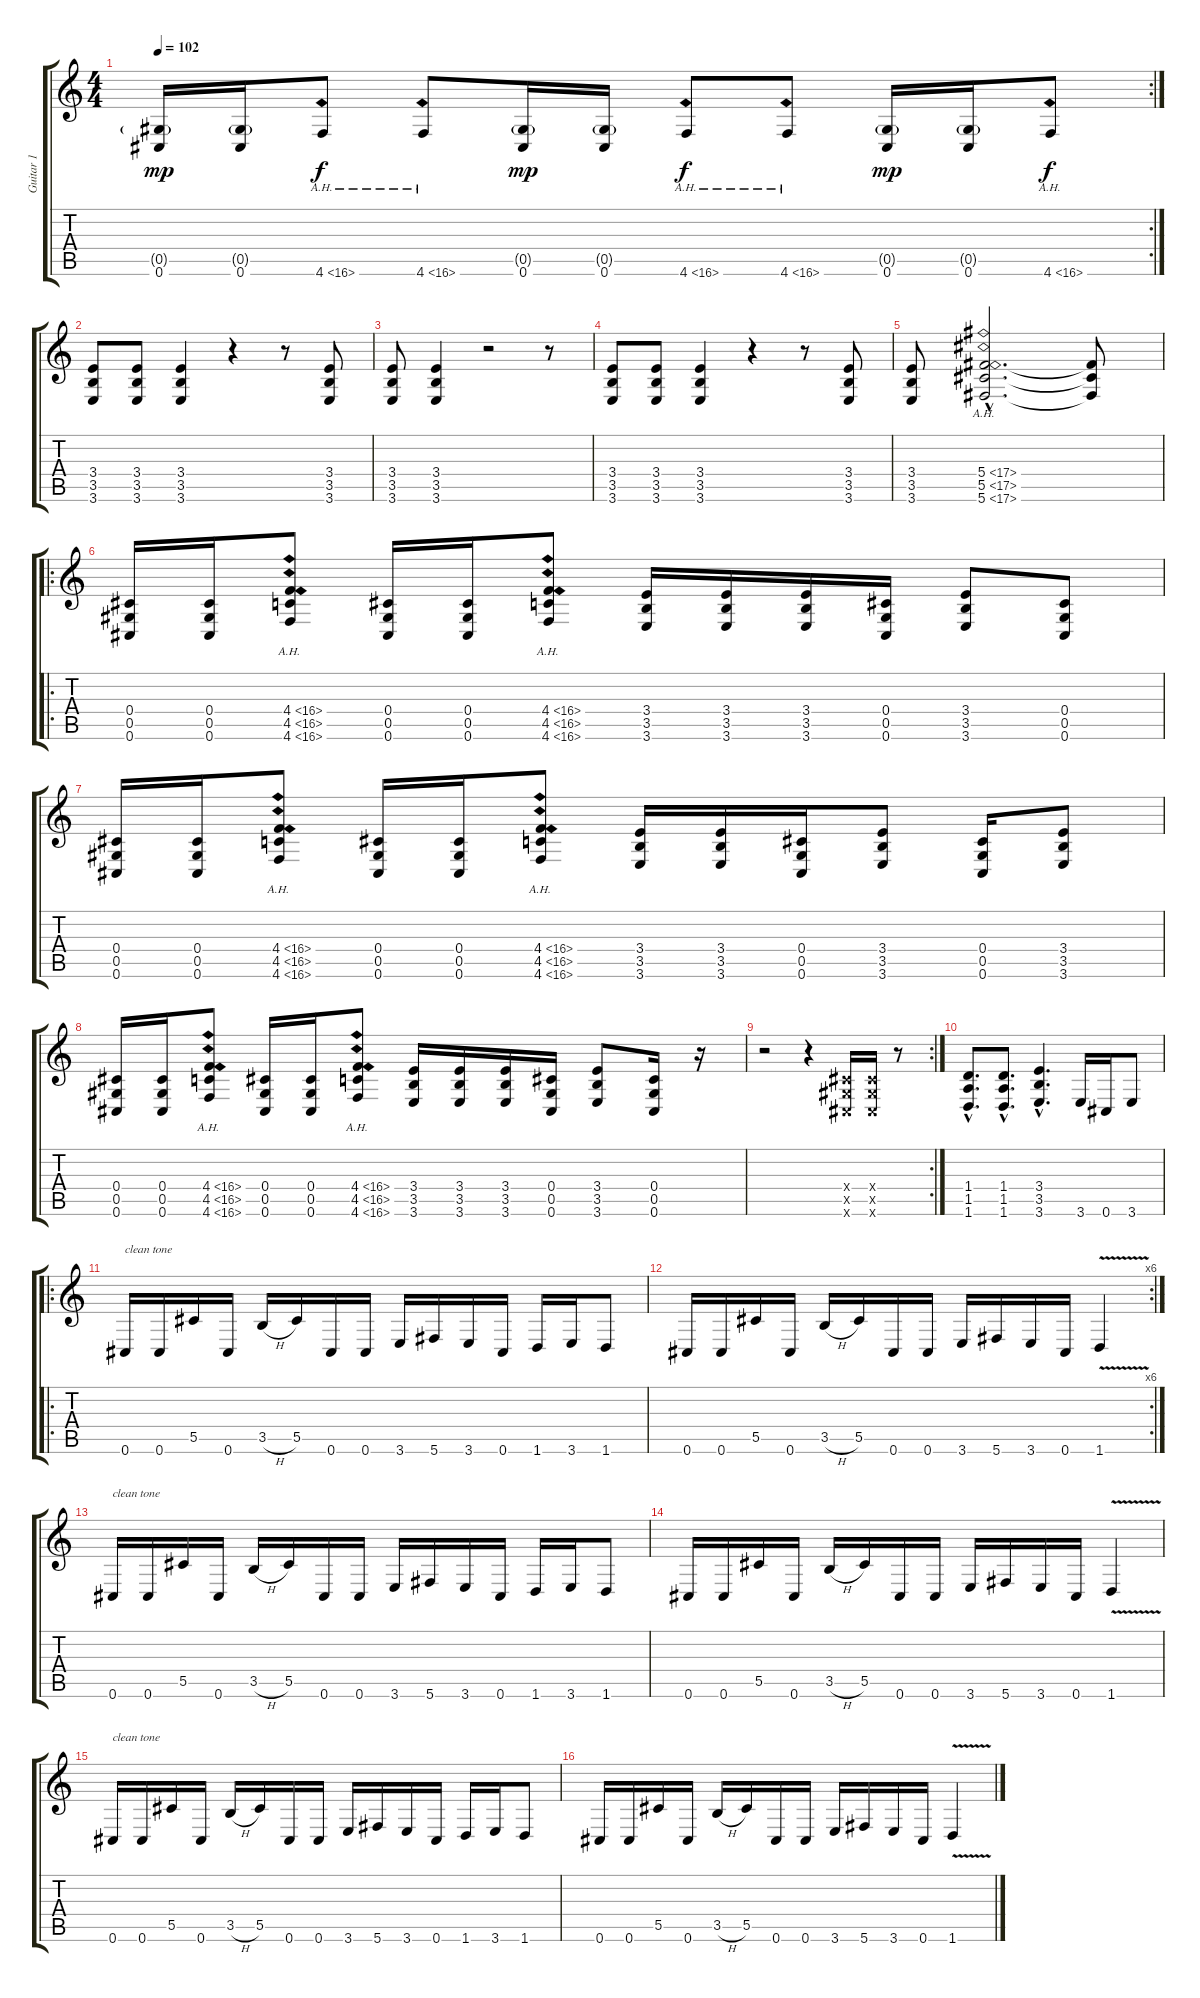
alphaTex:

\track ("Guitar 1" "Guitar 1") {instrument distortionguitar}
\staff {score tabs}
\tuning (Eb4 Bb3 Gb3 Db3 Ab2 Db2) {hide}
\rc 2
\ts (4 4)
\tempo 102
\clef g2
\ks c
(0.5{g} 0.6).16{dy mp} (0.5{g} 0.6).16 4.6{ah 12}.8{dy f} 4.6{ah 12}.8 (0.5{g} 0.6).16{dy mp} (0.5{g} 0.6).16 4.6{ah 12}.8{dy f} 4.6{ah 12}.8 (0.5{g} 0.6).16{dy mp} (0.5{g} 0.6).16 4.6{ah 12}.8{dy f} |
(3.4 3.5 3.6).8 (3.4 3.5 3.6).8 (3.4 3.5 3.6).4 r.4 r.8 (3.4 3.5 3.6).8 |
(3.4 3.5 3.6).8 (3.4 3.5 3.6).4 r.2 r.8 |
(3.4 3.5 3.6).8 (3.4 3.5 3.6).8 (3.4 3.5 3.6).4 r.4 r.8 (3.4 3.5 3.6).8 |
(3.4 3.5 3.6).8 (5.4{ah 12 hac} 5.5{ah 12 hac} 5.6{ah 12 hac}).2{d} (5.4{t} 5.5{t} 5.6{t}).8 |
\ro
(0.4 0.5 0.6).16 (0.4 0.5 0.6).16 (4.4{ah 12} 4.5{ah 12} 4.6{ah 12}).8 (0.4 0.5 0.6).16 (0.4 0.5 0.6).16 (4.4{ah 12} 4.5{ah 12} 4.6{ah 12}).8 (3.4 3.5 3.6).16 (3.4 3.5 3.6).16 (3.4 3.5 3.6).16 (0.4 0.5 0.6).16 (3.4 3.5 3.6).8 (0.4 0.5 0.6).8 |
(0.4 0.5 0.6).16 (0.4 0.5 0.6).16 (4.4{ah 12} 4.5{ah 12} 4.6{ah 12}).8 (0.4 0.5 0.6).16 (0.4 0.5 0.6).16 (4.4{ah 12} 4.5{ah 12} 4.6{ah 12}).8 (3.4 3.5 3.6).16 (3.4 3.5 3.6).16 (0.4 0.5 0.6).16 (3.4 3.5 3.6).8 (0.4 0.5 0.6).16 (3.4 3.5 3.6).8 |
(0.4 0.5 0.6).16 (0.4 0.5 0.6).16 (4.4{ah 12} 4.5{ah 12} 4.6{ah 12}).8 (0.4 0.5 0.6).16 (0.4 0.5 0.6).16 (4.4{ah 12} 4.5{ah 12} 4.6{ah 12}).8 (3.4 3.5 3.6).16 (3.4 3.5 3.6).16 (3.4 3.5 3.6).16 (0.4 0.5 0.6).16 (3.4 3.5 3.6).8 (0.4 0.5 0.6).16 r.16 |
\rc 2
r.2 r.4 (0.4{x} 0.5{x} 0.6{x}).16 (0.4{x} 0.5{x} 0.6{x}).16 r.8 |
(1.4{hac} 1.5{hac} 1.6{hac}).8{d} (1.4{hac} 1.5{hac} 1.6{hac}).8{d} (3.4{hac} 3.5{hac} 3.6{hac}).4{d} 3.6.16 0.6.16 3.6.8 |
\ro
0.6.16{txt "clean tone" instrument electricguitarclean} 0.6.16 5.5.16 0.6.16 3.5{h}.16 5.5.16 0.6.16 0.6.16 3.6.16 5.6.16 3.6.16 0.6.16 1.6.16 3.6.16 1.6.8 |
\rc 6
0.6.16 0.6.16 5.5.16 0.6.16 3.5{h}.16 5.5.16 0.6.16 0.6.16 3.6.16 5.6.16 3.6.16 0.6.16 1.6{v}.4 |
0.6.16{txt "clean tone" instrument electricguitarclean} 0.6.16 5.5.16 0.6.16 3.5{h}.16 5.5.16 0.6.16 0.6.16 3.6.16 5.6.16 3.6.16 0.6.16 1.6.16 3.6.16 1.6.8 |
0.6.16 0.6.16 5.5.16 0.6.16 3.5{h}.16 5.5.16 0.6.16 0.6.16 3.6.16 5.6.16 3.6.16 0.6.16 1.6{v}.4 |
0.6.16{txt "clean tone" instrument electricguitarclean} 0.6.16 5.5.16 0.6.16 3.5{h}.16 5.5.16 0.6.16 0.6.16 3.6.16 5.6.16 3.6.16 0.6.16 1.6.16 3.6.16 1.6.8 |
0.6.16 0.6.16 5.5.16 0.6.16 3.5{h}.16 5.5.16 0.6.16 0.6.16 3.6.16 5.6.16 3.6.16 0.6.16 1.6{v}.4
